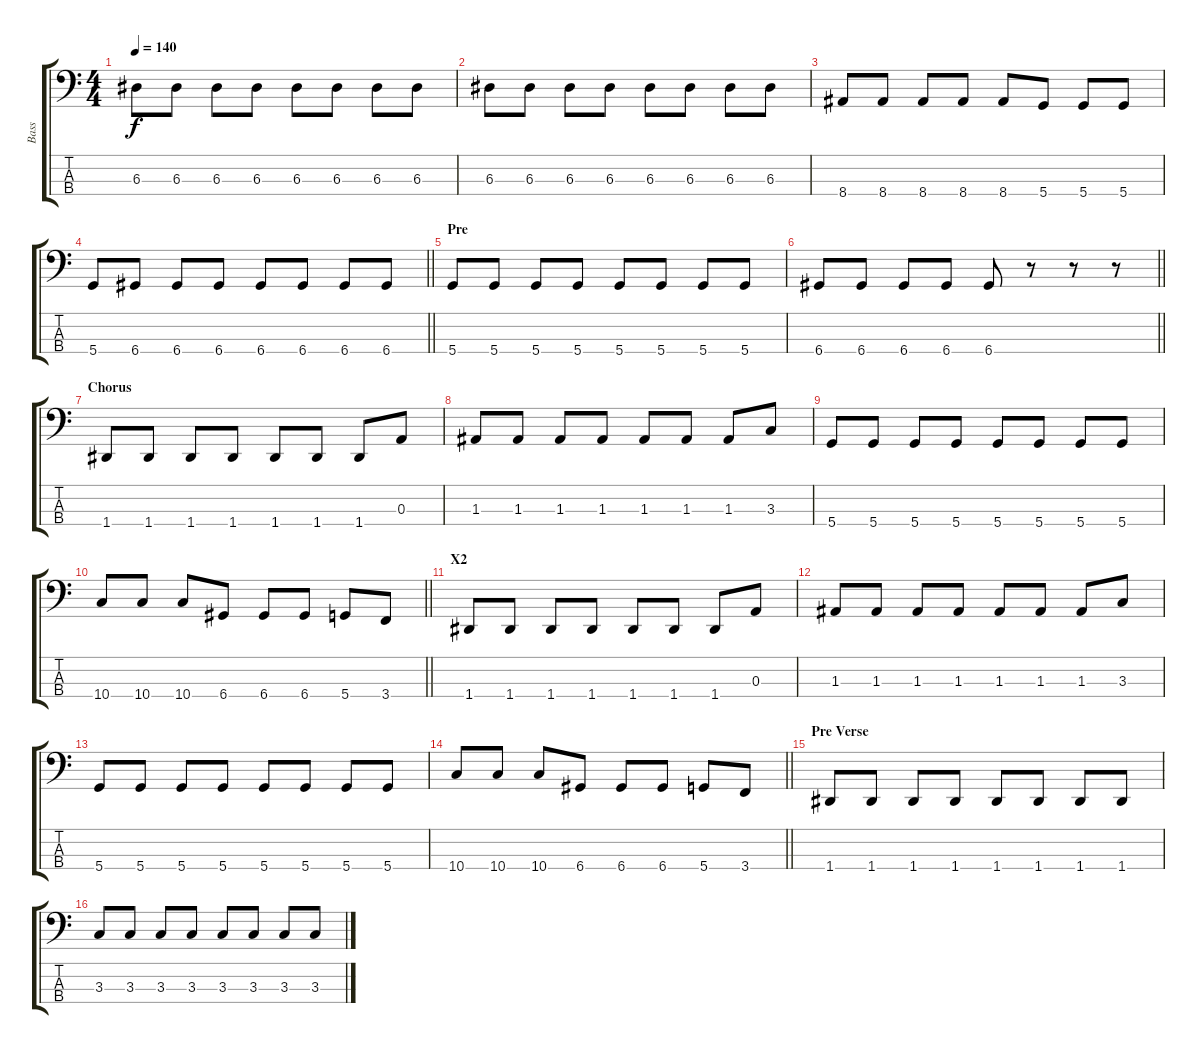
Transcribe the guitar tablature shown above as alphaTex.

\track ("Bass" "Bass") {instrument electricbasspick}
\staff {score tabs}
\tuning (G2 D2 A1 D1) {hide}
\ts (4 4)
\tempo 140
\clef f4
\ks c
6.3.8{dy f} 6.3.8 6.3.8 6.3.8 6.3.8 6.3.8 6.3.8 6.3.8 |
6.3.8 6.3.8 6.3.8 6.3.8 6.3.8 6.3.8 6.3.8 6.3.8 |
8.4.8 8.4.8 8.4.8 8.4.8 8.4.8 5.4.8 5.4.8 5.4.8 |
\barLineRight lightlight
5.4.8 6.4.8 6.4.8 6.4.8 6.4.8 6.4.8 6.4.8 6.4.8 |
\section ("" "Pre")
5.4.8 5.4.8 5.4.8 5.4.8 5.4.8 5.4.8 5.4.8 5.4.8 |
\barLineRight lightlight
6.4.8 6.4.8 6.4.8 6.4.8 6.4.8 r.8 r.8 r.8 |
\section ("" "Chorus")
1.4.8 1.4.8 1.4.8 1.4.8 1.4.8 1.4.8 1.4.8 0.3.8 |
1.3.8 1.3.8 1.3.8 1.3.8 1.3.8 1.3.8 1.3.8 3.3.8 |
5.4.8 5.4.8 5.4.8 5.4.8 5.4.8 5.4.8 5.4.8 5.4.8 |
\barLineRight lightlight
10.4.8 10.4.8 10.4.8 6.4.8 6.4.8 6.4.8 5.4.8 3.4.8 |
\section ("" "X2")
1.4.8 1.4.8 1.4.8 1.4.8 1.4.8 1.4.8 1.4.8 0.3.8 |
1.3.8 1.3.8 1.3.8 1.3.8 1.3.8 1.3.8 1.3.8 3.3.8 |
5.4.8 5.4.8 5.4.8 5.4.8 5.4.8 5.4.8 5.4.8 5.4.8 |
\barLineRight lightlight
10.4.8 10.4.8 10.4.8 6.4.8 6.4.8 6.4.8 5.4.8 3.4.8 |
\section ("" "Pre Verse")
1.4.8 1.4.8 1.4.8 1.4.8 1.4.8 1.4.8 1.4.8 1.4.8 |
3.3.8 3.3.8 3.3.8 3.3.8 3.3.8 3.3.8 3.3.8 3.3.8
